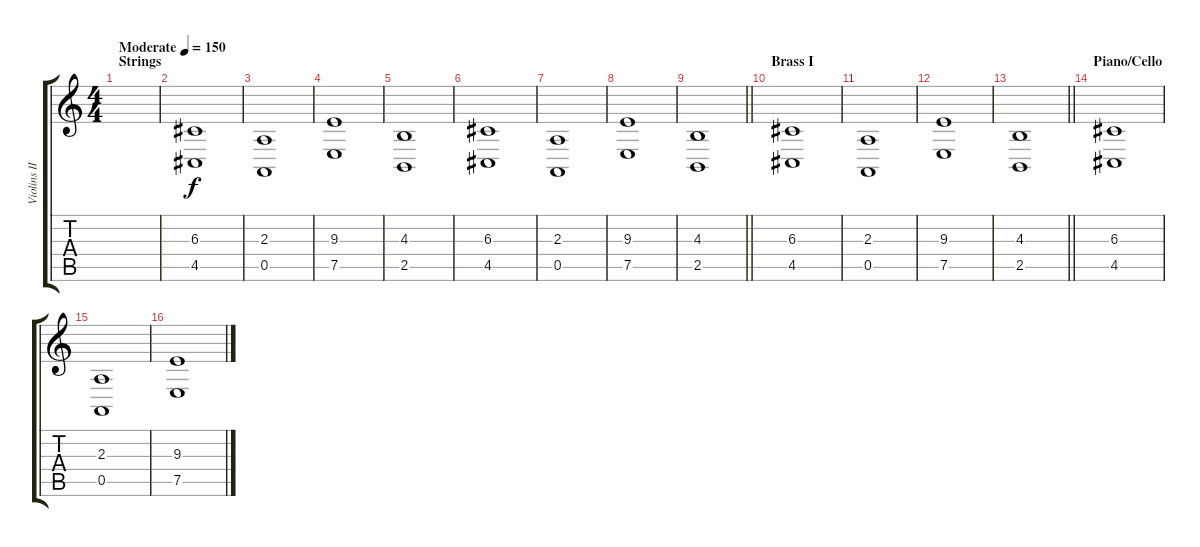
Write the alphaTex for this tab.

\track ("Violins II" "Violins II") {instrument stringensemble1}
\staff {score tabs}
\tuning (E4 B3 G3 D3 A2 E2) {hide}
\ts (4 4)
\section ("" "Strings")
\tempo (150 "Moderate")
\clef g2
\ks c
|
(6.3 4.5).1 |
(2.3 0.5).1 |
(9.3 7.5).1 |
(4.3 2.5).1 |
(6.3 4.5).1 |
(2.3 0.5).1 |
(9.3 7.5).1 |
\barLineRight lightlight
(4.3 2.5).1 |
\section ("" "Brass I")
(6.3 4.5).1 |
(2.3 0.5).1 |
(9.3 7.5).1 |
\barLineRight lightlight
(4.3 2.5).1 |
\section ("" "Piano/Cello")
(6.3 4.5).1 |
(2.3 0.5).1 |
(9.3 7.5).1
